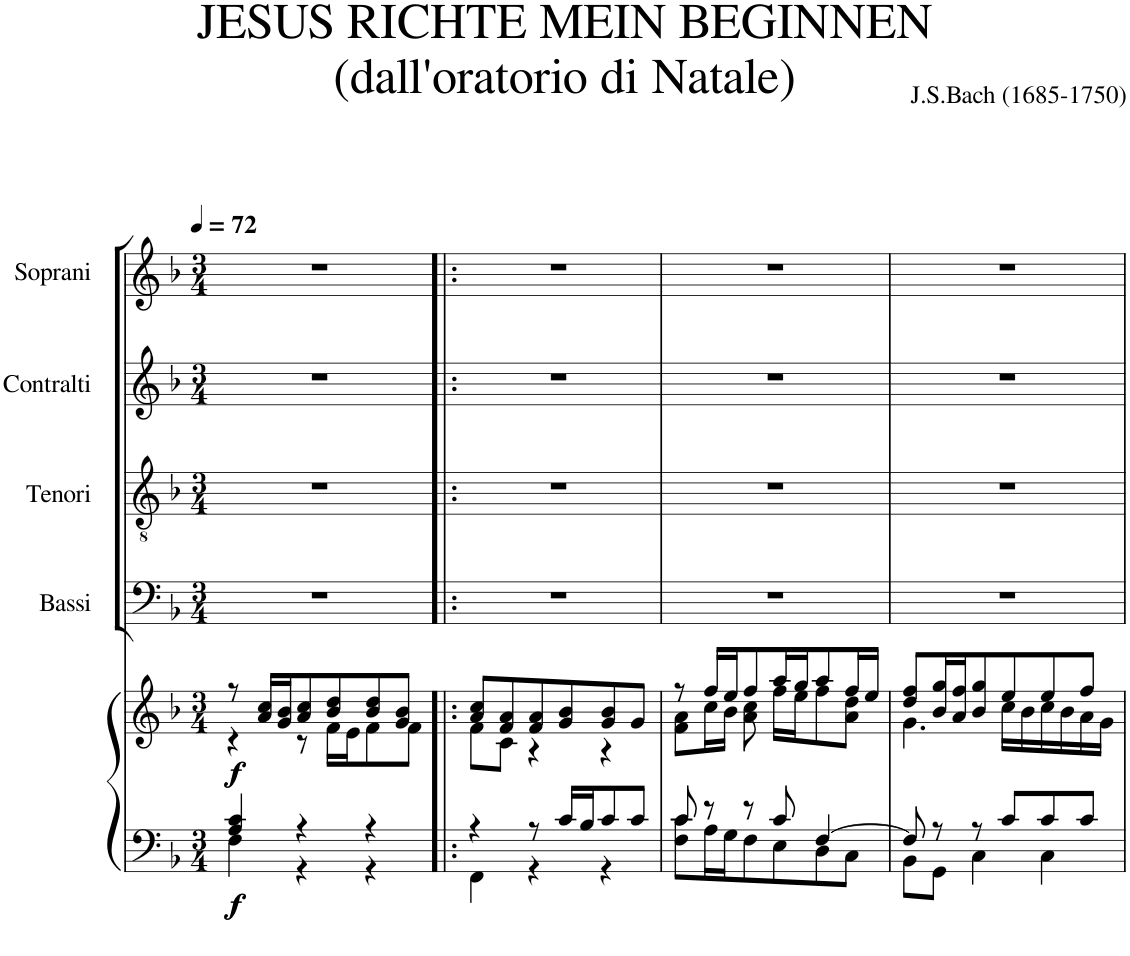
**kern	**dynam	**kern	**dynam	**kern	**kern	**kern	**kern
*part6	*part6	*part5	*part5	*part4	*part3	*part2	*part1
*staff6	*staff6	*staff5	*staff5	*staff4	*staff3	*staff2	*staff1
*I"Pipe Organ	*	*I"Pipe Organ	*	*I"Bassi	*I"Tenori	*I"Contralti	*I"Soprani
*I'P Org	*	*I'P Org	*	*	*	*	*
*clefF4	*	*clefG2	*	*clefF4	*clefGv2	*clefG2	*clefG2
*	*	*	*	*	*	*	*Trd1c2
*k[b-]	*	*k[b-]	*	*k[b-]	*k[b-]	*k[b-]	*k[b-]
*F:	*	*F:	*	*F:	*F:	*F:	*F:
*M3/4	*	*M3/4	*	*M3/4	*M3/4	*M3/4	*M3/4
*MM72	*	*MM72	*	*MM72	*MM72	*MM72	*MM72
=1	=1	=1	=1	=1	=1	=1	=1
*^	*	*^	*	*	*	*	*
!	!	!LO:DY:b	!	!	!	!	!	!	!
!	!	!LO:DY:n=1:b	!	!	!LO:DY:b	!	!	!	!
!	!	!	!	!	!LO:DY:n=1:b	!	!	!	!
4A/ 4c/	4F\	f f	8r	4r	f f	2.r	2.r	2.r	2.r
.	.	.	16a/ 16cc/LL	.	.	.	.	.	.
.	.	.	16g/ 16b-/J	.	.	.	.	.	.
4r	4r	.	8a/ 8cc/	8r	.	.	.	.	.
.	.	.	8b-/ 8dd/	16f\LL	.	.	.	.	.
.	.	.	.	16e\J	.	.	.	.	.
4r	4r	.	8b-/ 8dd/	8f\	.	.	.	.	.
.	.	.	8g/ 8b-/J	8f\J	.	.	.	.	.
=2!|:	=2!|:	=2!|:	=2!|:	=2!|:	=2!|:	=2!|:	=2!|:	=2!|:	=2!|:
4r	4FF\	.	8a/ 8cc/L	8f\L	.	2.r	2.r	2.r	2.r
.	.	.	8f/ 8a/	8c\J	.	.	.	.	.
8r	4r	.	8f/ 8a/	4r	.	.	.	.	.
16c/LL	.	.	8g/ 8b-/	.	.	.	.	.	.
16B-/J	.	.	.	.	.	.	.	.	.
8c/	4r	.	8g/ 8b-/	4r	.	.	.	.	.
8c/J	.	.	8g/J	.	.	.	.	.	.
=3	=3	=3	=3	=3	=3	=3	=3	=3	=3
8c/	8F\ 8c\L	.	8r	8f\ 8a\L	.	2.r	2.r	2.r	2.r
8r	16A\L	.	16ff/LL	16cc\L	.	.	.	.	.
.	16G\J	.	16ee/J	16b-\JJ	.	.	.	.	.
8r	8F\	.	8ff/	8a\ 8cc\	.	.	.	.	.
8c/	8E\	.	16aa/L	16ff\LL	.	.	.	.	.
.	.	.	16gg/J	16ee\J	.	.	.	.	.
[4F/	8D\	.	8aa/	8ff\	.	.	.	.	.
.	8C\J	.	16ff/L	8a\ 8dd\J	.	.	.	.	.
.	.	.	16ee/JJ	.	.	.	.	.	.
=4	=4	=4	=4	=4	=4	=4	=4	=4	=4
8F/]	8BB-\L	.	8dd/ 8ff/L	4.g\	.	2.r	2.r	2.r	2.r
8r	8GG\J	.	16b-/ 16gg/L	.	.	.	.	.	.
.	.	.	16a/ 16ff/J	.	.	.	.	.	.
8r	4C\	.	8b-/ 8gg/	.	.	.	.	.	.
8c/L	.	.	8ee/	16cc\LL	.	.	.	.	.
.	.	.	.	16b-\	.	.	.	.	.
8c/	4C\	.	8ee/	16cc\	.	.	.	.	.
.	.	.	.	16b-\	.	.	.	.	.
8c/J	.	.	8ff/J	16a\	.	.	.	.	.
.	.	.	.	16g\JJ	.	.	.	.	.
*v	*v	*	*	*	*	*	*	*	*
*	*	*v	*v	*	*	*	*	*
=	=	=	=	=	=	=	=
*-	*-	*-	*-	*-	*-	*-	*-
